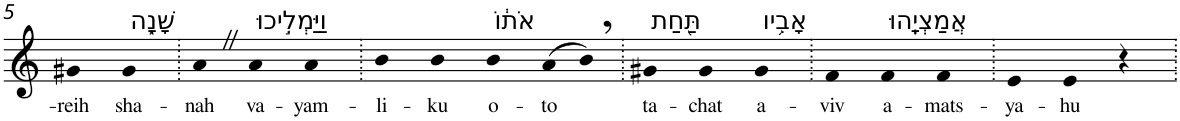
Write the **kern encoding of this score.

**kern	**text
*part1	*part1
*staff1	*staff1
*I"Piano	*
*I'Pno	*
!!LO:PB:g=z
*clefG2	*
*k[]	*
=5	=5
!	!LO:LY:b
4g#X	-reih
!LO:TX:a:t=שָׁנָ֑ה	!
!	!LO:LY:b
4g#	sha-
=6.	=6.
!	!LO:LY:b
4aZ	-nah
!LO:TX:a:t=וַיַּמְלִ֣יכוּ	!
!	!LO:LY:b
4a	va-
!	!LO:LY:b
4a	-yam-
=7.	=7.
!	!LO:LY:b
4b	-li-
!	!LO:LY:b
4b	-ku
!LO:TX:a:t=אֹת֔וֹ	!
!	!LO:LY:b
4b	o-
!	!LO:LY:b
(>8a	-to
8b,)	.
=8.	=8.
!LO:TX:a:t=תַּ֖חַת	!
!	!LO:LY:b
4g#X	ta-
!	!LO:LY:b
4g#	-chat
!LO:TX:a:t=אָבִ֥יו	!
!	!LO:LY:b
4g#	a-
=9.	=9.
!	!LO:LY:b
4f	-viv
!LO:TX:a:t=אֲמַצְיָֽהוּ	!
!	!LO:LY:b
4f	a-
!	!LO:LY:b
4f	-mats-
=10.	=10.
!	!LO:LY:b
4e	-ya-
!	!LO:LY:b
4e	-hu
4r	.
=.	=.
*-	*-
